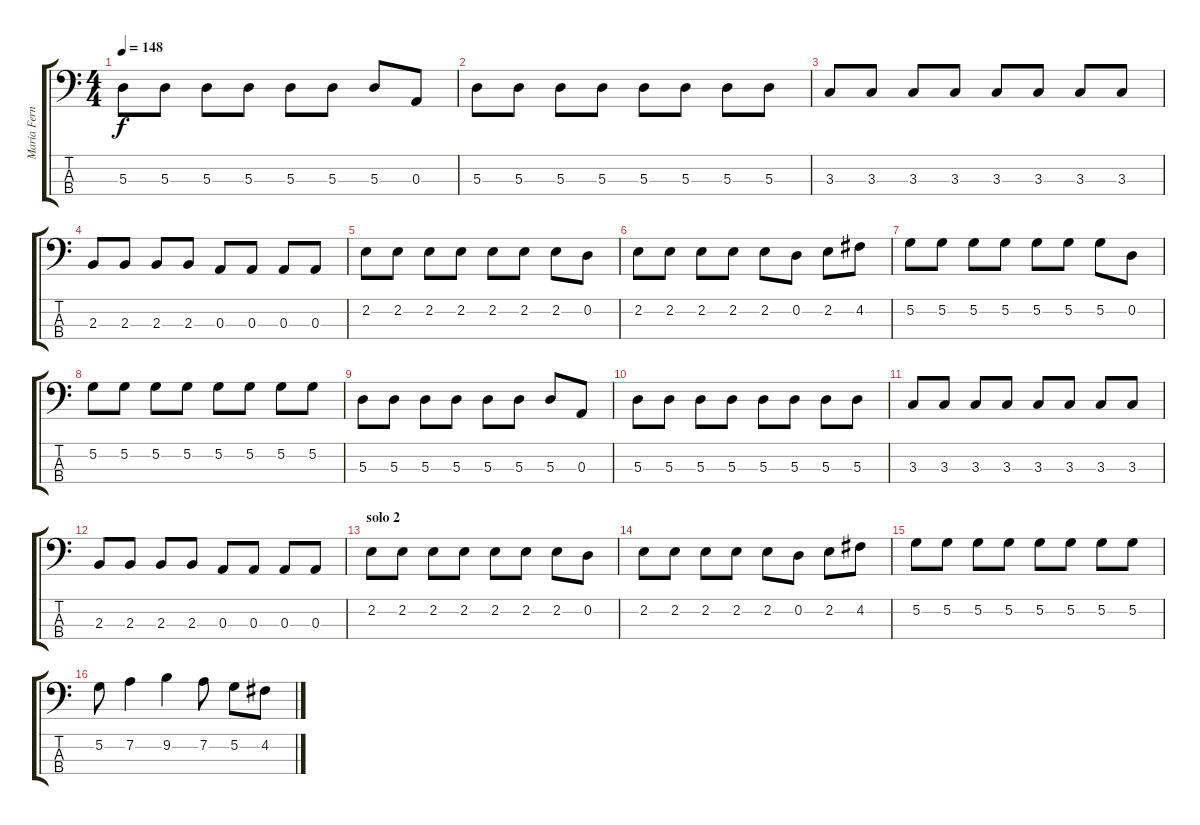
\track ("María Fernanda (bajo)" "María Fern") {instrument electricbasspick}
\staff {score tabs}
\tuning (G2 D2 A1 E1) {hide}
\ts (4 4)
\tempo 148
\clef f4
\ks c
5.3.8{dy f} 5.3.8 5.3.8 5.3.8 5.3.8 5.3.8 5.3.8 0.3.8 |
5.3.8 5.3.8 5.3.8 5.3.8 5.3.8 5.3.8 5.3.8 5.3.8 |
3.3.8 3.3.8 3.3.8 3.3.8 3.3.8 3.3.8 3.3.8 3.3.8 |
2.3.8 2.3.8 2.3.8 2.3.8 0.3.8 0.3.8 0.3.8 0.3.8 |
2.2.8 2.2.8 2.2.8 2.2.8 2.2.8 2.2.8 2.2.8 0.2.8 |
2.2.8 2.2.8 2.2.8 2.2.8 2.2.8 0.2.8 2.2.8 4.2.8 |
5.2.8 5.2.8 5.2.8 5.2.8 5.2.8 5.2.8 5.2.8 0.2.8 |
5.2.8 5.2.8 5.2.8 5.2.8 5.2.8 5.2.8 5.2.8 5.2.8 |
5.3.8 5.3.8 5.3.8 5.3.8 5.3.8 5.3.8 5.3.8 0.3.8 |
5.3.8 5.3.8 5.3.8 5.3.8 5.3.8 5.3.8 5.3.8 5.3.8 |
3.3.8 3.3.8 3.3.8 3.3.8 3.3.8 3.3.8 3.3.8 3.3.8 |
2.3.8 2.3.8 2.3.8 2.3.8 0.3.8 0.3.8 0.3.8 0.3.8 |
\section ("" "solo 2")
2.2.8 2.2.8 2.2.8 2.2.8 2.2.8 2.2.8 2.2.8 0.2.8 |
2.2.8 2.2.8 2.2.8 2.2.8 2.2.8 0.2.8 2.2.8 4.2.8 |
5.2.8 5.2.8 5.2.8 5.2.8 5.2.8 5.2.8 5.2.8 5.2.8 |
5.2.8 7.2.4 9.2.4 7.2.8 5.2.8 4.2.8
